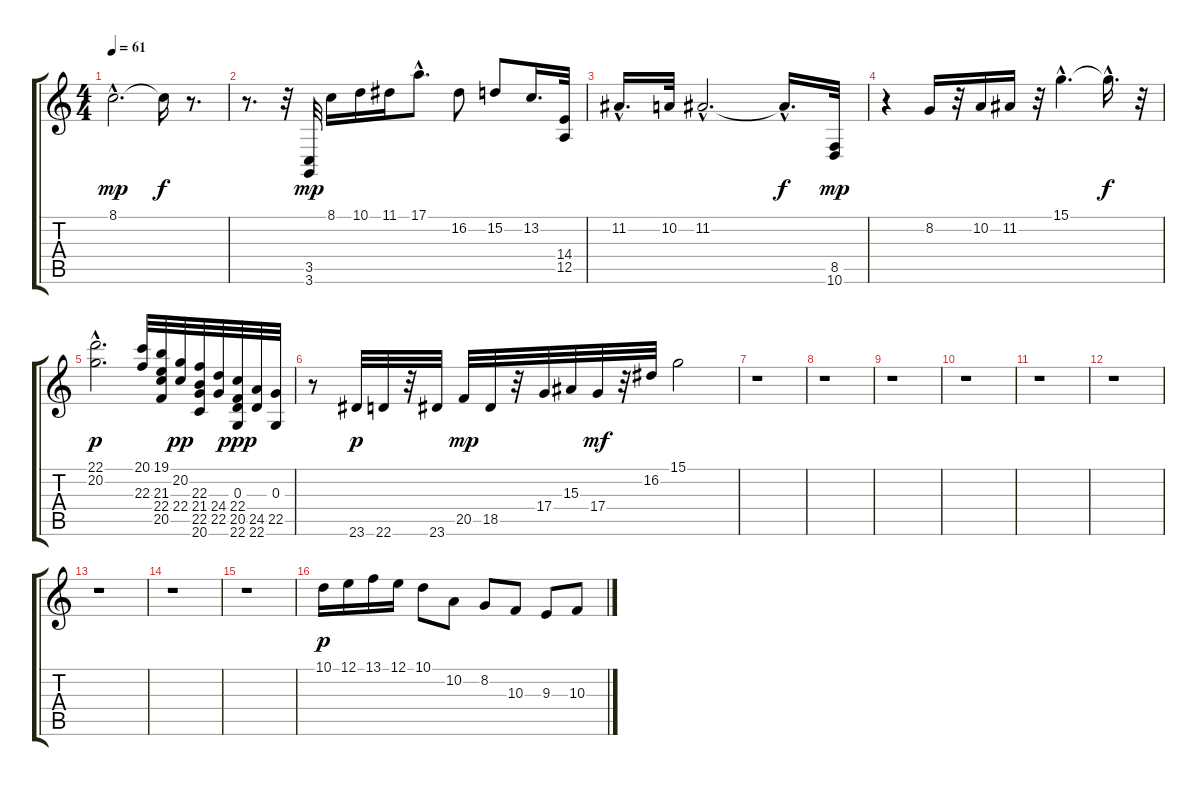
\track "" {instrument lead3calliope}
\staff {score tabs}
\tuning (E4 B3 G3 D3 A2 E2) {hide}
\ts (4 4)
\tempo 61
\clef g2
\ks c
8.1{hac}.2{d dy mp} 8.1{t}.16{dy f} r.8{d} |
r.8{d} r.32 (3.5 3.6).32{dy mp} 8.1.16 10.1.16 11.1.16 17.1{hac}.8{d} 16.2.8 15.2.8 13.2.16{d} (14.4 12.5).32 |
11.2{hac}.16{d} 10.2.32 11.2{hac}.2{d} 11.2{hac t}.16{d dy f} (8.5 10.6).32{dy mp} |
r.4 8.2.16 r.32 10.2.16 11.2.16 r.32 15.1{hac}.4{d} 15.1{hac t}.16{d dy f} r.32 |
(22.1{hac} 20.2{hac}).2{d dy p} (20.1 22.3).32 (19.1 21.3 22.4 20.5).32 (20.2 22.4).32{dy pp} (22.3 21.4 22.5 20.6).32 (24.4 22.5).32 (0.3 22.4 20.5 22.6).32{dy ppp} (24.5 22.6).32 (0.3 22.5).32 |
r.8 23.6.32{dy p} 22.6.32 r.32 23.6.32 20.5.32{dy mp} 18.5.32 r.32 17.4.32 15.3.32 17.4.32{dy mf} r.32 16.2.32 15.1.2 |
r.1 |
r.1 |
r.1 |
r.1 |
r.1 |
r.1 |
r.1 |
r.1 |
r.1 |
10.1.16{dy p} 12.1.16 13.1.16 12.1.16 10.1.8 10.2.8 8.2.8 10.3.8 9.3.8 10.3.8
